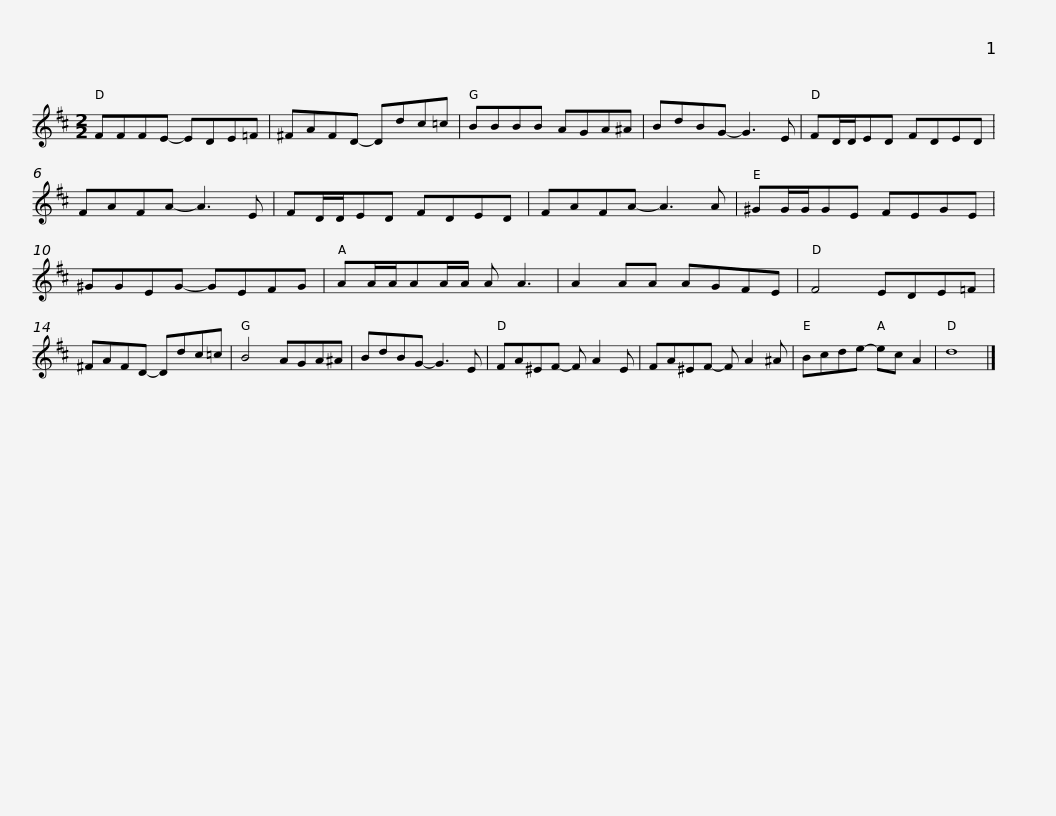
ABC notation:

X:1
L:1/8
M:2/2
I:linebreak $
K:D
V:1 treble
V:1
 FFFE- EDE=F | ^FAFD- Ddc=c | BBBB AGA^A | BdBG- G3 E | FD/D/ED FDED |$ %5
 FAFA- A3 E | FD/D/ED FDED | FAFA- A3 A | ^GG/G/GE FEGE | ^GGEG- GEFG |$ %10
 AA/A/AA/A/ A A3 | A2 AA AGFE | F4 EDE=F | ^FAFD- Ddc=c | B4 AGA^A | %15
 BdBG- G3 E |$ FA^EF- F A2 E | FA^EF- F A2 ^A | Bcde- ec A2 | d8 |] %20
